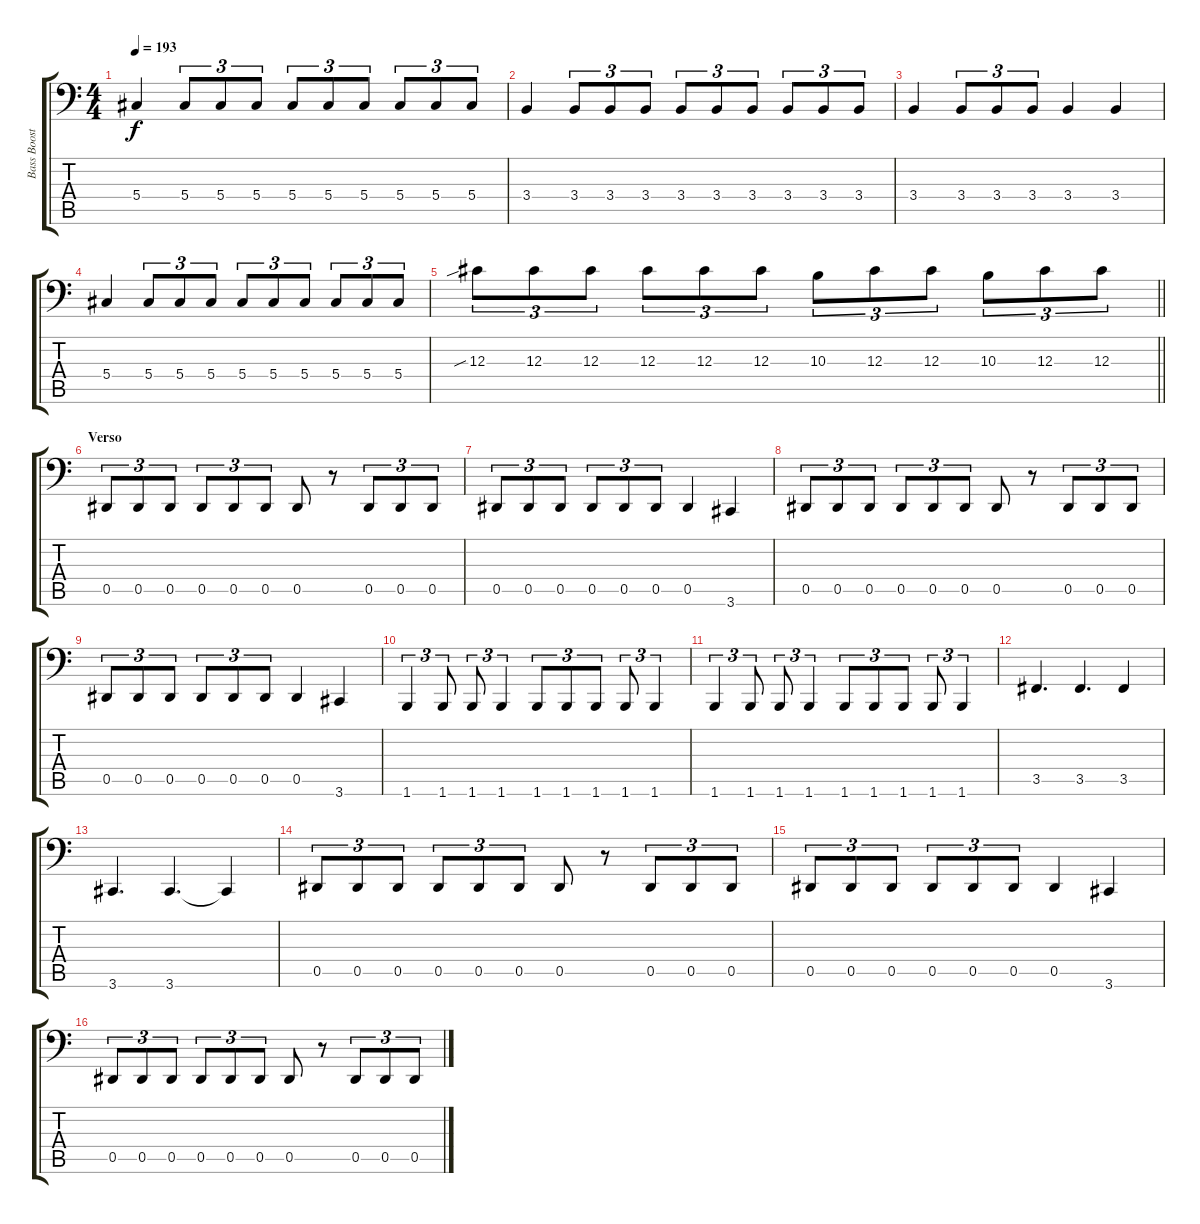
\track ("Bass Boost" "Bass Boost") {instrument slapbass1}
\staff {score tabs}
\tuning (B2 Gb2 Db2 Ab1 Eb1 Bb0) {hide}
\ts (4 4)
\tempo 193
\clef f4
\ks c
5.4.4{dy f} 5.4.8{tu (3 2)} 5.4.8{tu (3 2)} 5.4.8{tu (3 2)} 5.4.8{tu (3 2)} 5.4.8{tu (3 2)} 5.4.8{tu (3 2)} 5.4.8{tu (3 2)} 5.4.8{tu (3 2)} 5.4.8{tu (3 2)} |
3.4.4 3.4.8{tu (3 2)} 3.4.8{tu (3 2)} 3.4.8{tu (3 2)} 3.4.8{tu (3 2)} 3.4.8{tu (3 2)} 3.4.8{tu (3 2)} 3.4.8{tu (3 2)} 3.4.8{tu (3 2)} 3.4.8{tu (3 2)} |
3.4.4 3.4.8{tu (3 2)} 3.4.8{tu (3 2)} 3.4.8{tu (3 2)} 3.4.4 3.4.4 |
5.4.4 5.4.8{tu (3 2)} 5.4.8{tu (3 2)} 5.4.8{tu (3 2)} 5.4.8{tu (3 2)} 5.4.8{tu (3 2)} 5.4.8{tu (3 2)} 5.4.8{tu (3 2)} 5.4.8{tu (3 2)} 5.4.8{tu (3 2)} |
\barLineRight lightlight
12.3{sib}.8{tu (3 2)} 12.3.8{tu (3 2)} 12.3.8{tu (3 2)} 12.3.8{tu (3 2)} 12.3.8{tu (3 2)} 12.3.8{tu (3 2)} 10.3.8{tu (3 2)} 12.3.8{tu (3 2)} 12.3.8{tu (3 2)} 10.3.8{tu (3 2)} 12.3.8{tu (3 2)} 12.3.8{tu (3 2)} |
\section ("" "Verso")
0.5.8{tu (3 2)} 0.5.8{tu (3 2)} 0.5.8{tu (3 2)} 0.5.8{tu (3 2)} 0.5.8{tu (3 2)} 0.5.8{tu (3 2)} 0.5.8 r.8 0.5.8{tu (3 2)} 0.5.8{tu (3 2)} 0.5.8{tu (3 2)} |
0.5.8{tu (3 2)} 0.5.8{tu (3 2)} 0.5.8{tu (3 2)} 0.5.8{tu (3 2)} 0.5.8{tu (3 2)} 0.5.8{tu (3 2)} 0.5.4 3.6.4 |
0.5.8{tu (3 2)} 0.5.8{tu (3 2)} 0.5.8{tu (3 2)} 0.5.8{tu (3 2)} 0.5.8{tu (3 2)} 0.5.8{tu (3 2)} 0.5.8 r.8 0.5.8{tu (3 2)} 0.5.8{tu (3 2)} 0.5.8{tu (3 2)} |
0.5.8{tu (3 2)} 0.5.8{tu (3 2)} 0.5.8{tu (3 2)} 0.5.8{tu (3 2)} 0.5.8{tu (3 2)} 0.5.8{tu (3 2)} 0.5.4 3.6.4 |
1.6.4{tu (3 2)} 1.6.8{tu (3 2)} 1.6.8{tu (3 2)} 1.6.4{tu (3 2)} 1.6.8{tu (3 2)} 1.6.8{tu (3 2)} 1.6.8{tu (3 2)} 1.6.8{tu (3 2)} 1.6.4{tu (3 2)} |
1.6.4{tu (3 2)} 1.6.8{tu (3 2)} 1.6.8{tu (3 2)} 1.6.4{tu (3 2)} 1.6.8{tu (3 2)} 1.6.8{tu (3 2)} 1.6.8{tu (3 2)} 1.6.8{tu (3 2)} 1.6.4{tu (3 2)} |
3.5.4{d} 3.5.4{d} 3.5.4 |
3.6.4{d} 3.6.4{d} 3.6{t}.4 |
0.5.8{tu (3 2)} 0.5.8{tu (3 2)} 0.5.8{tu (3 2)} 0.5.8{tu (3 2)} 0.5.8{tu (3 2)} 0.5.8{tu (3 2)} 0.5.8 r.8 0.5.8{tu (3 2)} 0.5.8{tu (3 2)} 0.5.8{tu (3 2)} |
0.5.8{tu (3 2)} 0.5.8{tu (3 2)} 0.5.8{tu (3 2)} 0.5.8{tu (3 2)} 0.5.8{tu (3 2)} 0.5.8{tu (3 2)} 0.5.4 3.6.4 |
0.5.8{tu (3 2)} 0.5.8{tu (3 2)} 0.5.8{tu (3 2)} 0.5.8{tu (3 2)} 0.5.8{tu (3 2)} 0.5.8{tu (3 2)} 0.5.8 r.8 0.5.8{tu (3 2)} 0.5.8{tu (3 2)} 0.5.8{tu (3 2)}
